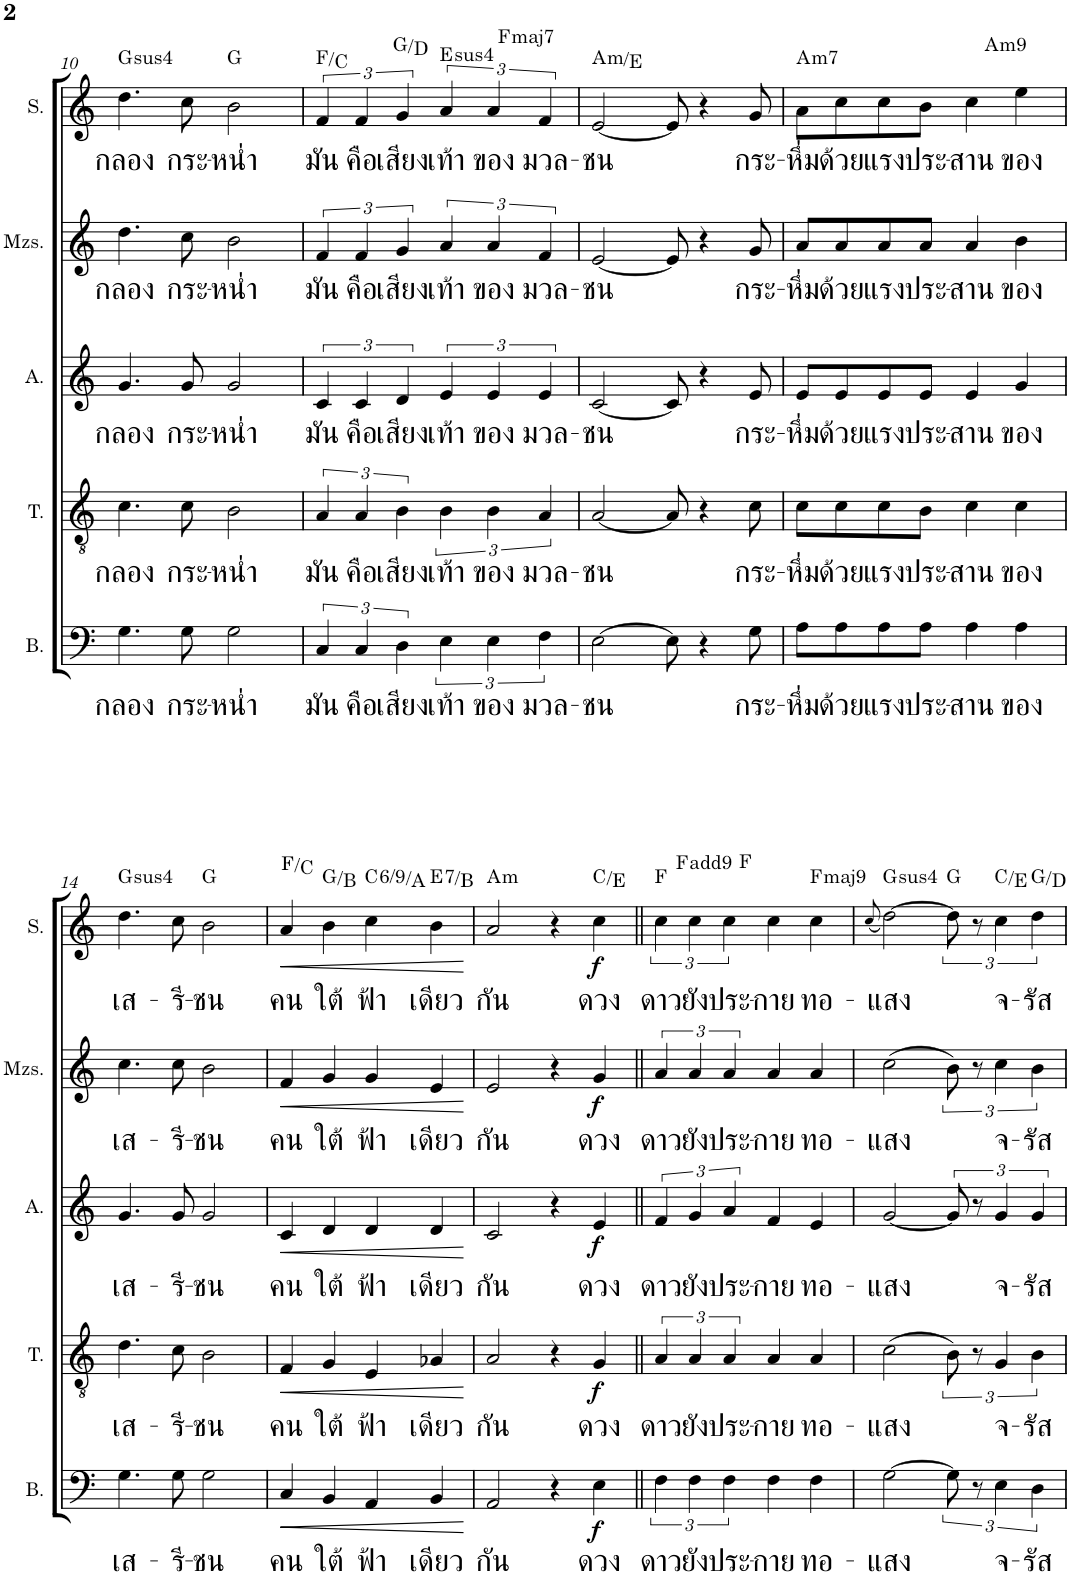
**kern	**text	**dynam	**kern	**text	**dynam	**kern	**text	**dynam	**kern	**text	**dynam	**kern	**text	**dynam	**harte
*part5	*part5	*part5	*part4	*part4	*part4	*part3	*part3	*part3	*part2	*part2	*part2	*part1	*part1	*part1	*part1
*staff5	*staff5	*staff5	*staff4	*staff4	*staff4	*staff3	*staff3	*staff3	*staff2	*staff2	*staff2	*staff1	*staff1	*staff1	*
*I"B.	*	*	*I"T.	*	*	*I"A.	*	*	*I"Mzs.	*	*	*I"S.	*	*	*
*I'B.	*	*	*I'T.	*	*	*I'A.	*	*	*I'Mzs.	*	*	*I'S.	*	*	*
!!LO:PB:g=z
*clefF4	*	*	*clefGv2	*	*	*clefG2	*	*	*clefG2	*	*	*clefG2	*	*	*
*k[]	*	*	*k[]	*	*	*k[]	*	*	*k[]	*	*	*k[]	*	*	*
*M4/4	*	*	*M4/4	*	*	*M4/4	*	*	*M4/4	*	*	*M4/4	*	*	*
*met(c)	*	*	*met(c)	*	*	*met(c)	*	*	*met(c)	*	*	*met(c)	*	*	*
=10	=10	=10	=10	=10	=10	=10	=10	=10	=10	=10	=10	=10	=10	=10	=10
!	!LO:LY:b	!	!	!LO:LY:b	!	!	!LO:LY:b	!	!	!LO:LY:b	!	!	!LO:LY:b	!	!LO:H:kt=4
4.G\	กลอง	.	4.c\	กลอง	.	4.g/	กลอง	.	4.dd\	กลอง	.	4.dd\	กลอง	.	G:sus4
!	!LO:LY:b	!	!	!LO:LY:b	!	!	!LO:LY:b	!	!	!LO:LY:b	!	!	!LO:LY:b	!	!
8G\	กระ-	.	8c\	กระ-	.	8g/	กระ-	.	8cc\	กระ-	.	8cc\	กระ-	.	.
!	!LO:LY:b	!	!	!LO:LY:b	!	!	!LO:LY:b	!	!	!LO:LY:b	!	!	!LO:LY:b	!	!
2G\	-หน่ำ	.	2B\	-หน่ำ	.	2g/	-หน่ำ	.	2b\	-หน่ำ	.	2b\	-หน่ำ	.	G:maj
=11	=11	=11	=11	=11	=11	=11	=11	=11	=11	=11	=11	=11	=11	=11	=11
!	!LO:LY:b	!	!	!LO:LY:b	!	!	!LO:LY:b	!	!	!LO:LY:b	!	!	!LO:LY:b	!	!
6C/	มัน	.	6A/	มัน	.	6c/	มัน	.	6f/	มัน	.	6f/	มัน	.	F:maj/5
!	!LO:LY:b	!	!	!LO:LY:b	!	!	!LO:LY:b	!	!	!LO:LY:b	!	!	!LO:LY:b	!	!
6C/	คือ	.	6A/	คือ	.	6c/	คือ	.	6f/	คือ	.	6f/	คือ	.	.
!	!LO:LY:b	!	!	!LO:LY:b	!	!	!LO:LY:b	!	!	!LO:LY:b	!	!	!LO:LY:b	!	!
6D\	เสียง	.	6B\	เสียง	.	6d/	เสียง	.	6g/	เสียง	.	6g/	เสียง	.	G:maj/5
!	!LO:LY:b	!	!	!LO:LY:b	!	!	!LO:LY:b	!	!	!LO:LY:b	!	!	!LO:LY:b	!	!LO:H:kt=4
6E\	เท้า	.	6B\	เท้า	.	6e/	เท้า	.	6a/	เท้า	.	6a/	เท้า	.	E:sus4
!	!LO:LY:b	!	!	!LO:LY:b	!	!	!LO:LY:b	!	!	!LO:LY:b	!	!	!LO:LY:b	!	!
6E\	ของ	.	6B\	ของ	.	6e/	ของ	.	6a/	ของ	.	6a/	ของ	.	.
!	!LO:LY:b	!	!	!LO:LY:b	!	!	!LO:LY:b	!	!	!LO:LY:b	!	!	!LO:LY:b	!	!LO:H:kt=maj7
6F\	มวล-	.	6A/	มวล-	.	6e/	มวล-	.	6f/	มวล-	.	6f/	มวล-	.	F:maj7
=12	=12	=12	=12	=12	=12	=12	=12	=12	=12	=12	=12	=12	=12	=12	=12
!	!LO:LY:b	!	!	!LO:LY:b	!	!	!LO:LY:b	!	!	!LO:LY:b	!	!	!LO:LY:b	!	!LO:H:kt=m
[2E\	-ชน	.	[2A/	-ชน	.	[2c/	-ชน	.	[2e/	-ชน	.	[2e/	-ชน	.	A:min/5
8E\]	.	.	8A/]	.	.	8c/]	.	.	8e/]	.	.	8e/]	.	.	.
4r	.	.	4r	.	.	4r	.	.	4r	.	.	4r	.	.	.
!	!LO:LY:b	!	!	!LO:LY:b	!	!	!LO:LY:b	!	!	!LO:LY:b	!	!	!LO:LY:b	!	!
8G\	กระ-	.	8c\	กระ-	.	8e/	กระ-	.	8g/	กระ-	.	8g/	กระ-	.	.
=13	=13	=13	=13	=13	=13	=13	=13	=13	=13	=13	=13	=13	=13	=13	=13
!	!LO:LY:b	!	!	!LO:LY:b	!	!	!LO:LY:b	!	!	!LO:LY:b	!	!	!LO:LY:b	!	!LO:H:kt=m7
8A\L	-หึ่ม	.	8c\L	-หึ่ม	.	8e/L	-หึ่ม	.	8a/L	-หึ่ม	.	8a\L	-หึ่ม	.	A:min7
!	!LO:LY:b	!	!	!LO:LY:b	!	!	!LO:LY:b	!	!	!LO:LY:b	!	!	!LO:LY:b	!	!
8A\	ด้วย	.	8c\	ด้วย	.	8e/	ด้วย	.	8a/	ด้วย	.	8cc\	ด้วย	.	.
!	!LO:LY:b	!	!	!LO:LY:b	!	!	!LO:LY:b	!	!	!LO:LY:b	!	!	!LO:LY:b	!	!
8A\	แรง	.	8c\	แรง	.	8e/	แรง	.	8a/	แรง	.	8cc\	แรง	.	.
!	!LO:LY:b	!	!	!LO:LY:b	!	!	!LO:LY:b	!	!	!LO:LY:b	!	!	!LO:LY:b	!	!
8A\J	ประ-	.	8B\J	ประ-	.	8e/J	ประ-	.	8a/J	ประ-	.	8b\J	ประ-	.	.
!	!LO:LY:b	!	!	!LO:LY:b	!	!	!LO:LY:b	!	!	!LO:LY:b	!	!	!LO:LY:b	!	!
4A\	-สาน	.	4c\	-สาน	.	4e/	-สาน	.	4a/	-สาน	.	4cc\	-สาน	.	.
!	!LO:LY:b	!	!	!LO:LY:b	!	!	!LO:LY:b	!	!	!LO:LY:b	!	!	!LO:LY:b	!	!LO:H:kt=m9
4A\	ของ	.	4c\	ของ	.	4g/	ของ	.	4b\	ของ	.	4ee\	ของ	.	A:min9
!!LO:LB:g=z
=14	=14	=14	=14	=14	=14	=14	=14	=14	=14	=14	=14	=14	=14	=14	=14
!	!LO:LY:b	!	!	!LO:LY:b	!	!	!LO:LY:b	!	!	!LO:LY:b	!	!	!LO:LY:b	!	!LO:H:kt=4
4.G\	เส-	.	4.d\	เส-	.	4.g/	เส-	.	4.cc\	เส-	.	4.dd\	เส-	.	G:sus4
!	!LO:LY:b	!	!	!LO:LY:b	!	!	!LO:LY:b	!	!	!LO:LY:b	!	!	!LO:LY:b	!	!
8G\	-รี-	.	8c\	-รี-	.	8g/	-รี-	.	8cc\	-รี-	.	8cc\	-รี-	.	.
!	!LO:LY:b	!	!	!LO:LY:b	!	!	!LO:LY:b	!	!	!LO:LY:b	!	!	!LO:LY:b	!	!
2G\	-ชน	.	2B\	-ชน	.	2g/	-ชน	.	2b\	-ชน	.	2b\	-ชน	.	G:maj
=15	=15	=15	=15	=15	=15	=15	=15	=15	=15	=15	=15	=15	=15	=15	=15
!	!LO:LY:b	!LO:HP:b	!	!LO:LY:b	!LO:HP:b	!	!LO:LY:b	!LO:HP:b	!	!LO:LY:b	!LO:HP:b	!	!LO:LY:b	!LO:HP:b	!
4C/	คน	<	4F/	คน	<	4c/	คน	<	4f/	คน	<	4a/	คน	<	F:maj/5
!	!LO:LY:b	!	!	!LO:LY:b	!	!	!LO:LY:b	!	!	!LO:LY:b	!	!	!LO:LY:b	!	!
4BB/	ใต้	.	4G/	ใต้	.	4d/	ใต้	.	4g/	ใต้	.	4b\	ใต้	.	G:maj/3
!	!LO:LY:b	!	!	!LO:LY:b	!	!	!LO:LY:b	!	!	!LO:LY:b	!	!	!LO:LY:b	!	!LO:H:kt=/6
4AA/	ฟ้า	.	4E/	ฟ้า	.	4d/	ฟ้า	.	4g/	ฟ้า	.	4cc\	ฟ้า	.	C:maj6(9)/6
!	!LO:LY:b	!	!	!LO:LY:b	!	!	!LO:LY:b	!	!	!LO:LY:b	!	!	!LO:LY:b	!	!LO:H:kt=7
4BB/	เดียว	.	4A-X/	เดียว	.	4d/	เดียว	.	4e/	เดียว	.	4b\	เดียว	.	E:7/5
.	.	[	.	.	[	.	.	[	.	.	[	.	.	[	.
=16	=16	=16	=16	=16	=16	=16	=16	=16	=16	=16	=16	=16	=16	=16	=16
!	!LO:LY:b	!	!	!LO:LY:b	!	!	!LO:LY:b	!	!	!LO:LY:b	!	!	!LO:LY:b	!	!LO:H:kt=m
2AA/	กัน	.	2A/	กัน	.	2c/	กัน	.	2e/	กัน	.	2a/	กัน	.	A:min
4r	.	.	4r	.	.	4r	.	.	4r	.	.	4r	.	.	.
!	!LO:LY:b	!LO:DY:b	!	!LO:LY:b	!LO:DY:b	!	!LO:LY:b	!LO:DY:b	!	!LO:LY:b	!LO:DY:b	!	!LO:LY:b	!LO:DY:b	!
4E\	ดวง	f	4G/	ดวง	f	4e/	ดวง	f	4g/	ดวง	f	4cc\	ดวง	f	C:maj/3
=17||	=17||	=17||	=17||	=17||	=17||	=17||	=17||	=17||	=17||	=17||	=17||	=17||	=17||	=17||	=17||
!	!LO:LY:b	!	!	!LO:LY:b	!	!	!LO:LY:b	!	!	!LO:LY:b	!	!	!LO:LY:b	!	!
6F\	ดาว	.	6A/	ดาว	.	6f/	ดาว	.	6a/	ดาว	.	6cc\	ดาว	.	F:maj
!	!LO:LY:b	!	!	!LO:LY:b	!	!	!LO:LY:b	!	!	!LO:LY:b	!	!	!LO:LY:b	!	!
6F\	ยัง	.	6A/	ยัง	.	6g/	ยัง	.	6a/	ยัง	.	6cc\	ยัง	.	F:maj(9)
!	!LO:LY:b	!	!	!LO:LY:b	!	!	!LO:LY:b	!	!	!LO:LY:b	!	!	!LO:LY:b	!	!
6F\	ประ-	.	6A/	ประ-	.	6a/	ประ-	.	6a/	ประ-	.	6cc\	ประ-	.	F:maj
!	!LO:LY:b	!	!	!LO:LY:b	!	!	!LO:LY:b	!	!	!LO:LY:b	!	!	!LO:LY:b	!	!
4F\	-กาย	.	4A/	-กาย	.	4f/	-กาย	.	4a/	-กาย	.	4cc\	-กาย	.	.
!	!LO:LY:b	!	!	!LO:LY:b	!	!	!LO:LY:b	!	!	!LO:LY:b	!	!	!LO:LY:b	!	!LO:H:kt=maj9
4F\	ทอ-	.	4A/	ทอ-	.	4e/	ทอ-	.	4a/	ทอ-	.	4cc\	ทอ-	.	F:maj9
=18	=18	=18	=18	=18	=18	=18	=18	=18	=18	=18	=18	=18	=18	=18	=18
.	.	.	.	.	.	.	.	.	.	.	.	(8qcc/	.	.	.
!	!LO:LY:b	!	!	!LO:LY:b	!	!	!LO:LY:b	!	!	!LO:LY:b	!	!	!LO:LY:b	!	!LO:H:kt=4
[2G\	-แสง	.	(2c\	-แสง	.	[2g/	-แสง	.	(2cc\	-แสง	.	[2dd\)	-แสง	.	G:sus4
12G\]	.	.	12B\)	.	.	12g/]	.	.	12b\)	.	.	12dd\]	.	.	G:maj
12r	.	.	12r	.	.	12r	.	.	12r	.	.	12r	.	.	.
!	!LO:LY:b	!	!	!LO:LY:b	!	!	!LO:LY:b	!	!	!LO:LY:b	!	!	!LO:LY:b	!	!
6E\	จ-	.	6G/	จ-	.	6g/	จ-	.	6cc\	จ-	.	6cc\	จ-	.	C:maj/3
!	!LO:LY:b	!	!	!LO:LY:b	!	!	!LO:LY:b	!	!	!LO:LY:b	!	!	!LO:LY:b	!	!
6D\	-รัส	.	6B\	-รัส	.	6g/	-รัส	.	6b\	-รัส	.	6dd\	-รัส	.	G:maj/5
=	=	=	=	=	=	=	=	=	=	=	=	=	=	=	=
*-	*-	*-	*-	*-	*-	*-	*-	*-	*-	*-	*-	*-	*-	*-	*-
